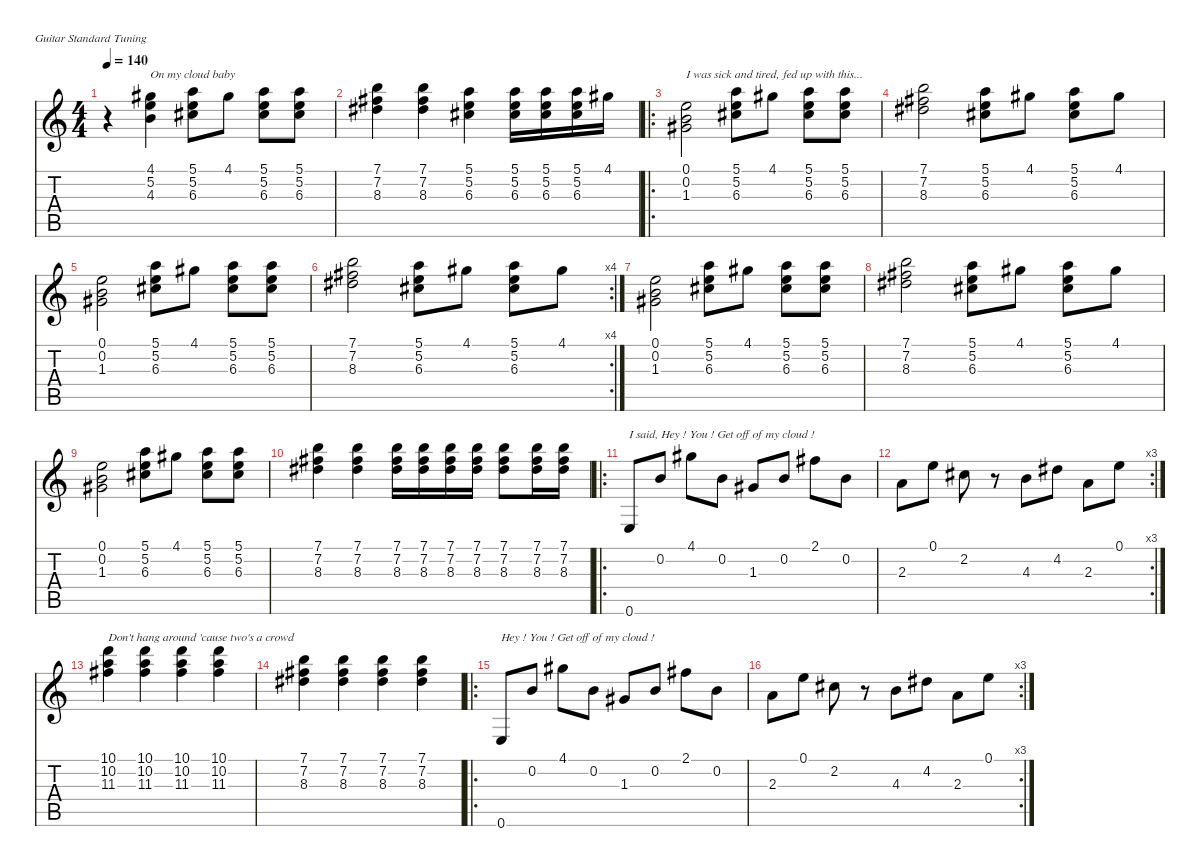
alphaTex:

\defaultSystemsLayout 4
\hideDynamics
\bracketExtendMode nobrackets
\singleTrackTrackNamePolicy hidden
\multiTrackTrackNamePolicy hidden
\otherSystemsTrackNameOrientation horizontal
\track ("Brian Jones" "dist.guit.") {instrument distortionguitar}
\staff {score tabs}
\tuning (E4 B3 G3 D3 A2 E2)
\ts (4 4)
\tempo 140
\clef g2
\ks c
r.4{dy f beam Down} (4.1{acc #} 5.2 4.3).4{txt "On my cloud baby" beam Down} (5.1 5.2 6.3{acc #}).8{beam Down} 4.1{acc #}.8{beam Down} (5.1 5.2 6.3{acc #}).8{beam Down} (5.1 5.2 6.3{acc #}).8{beam Down} |
(7.1 7.2{acc #} 8.3{acc #}).4{beam Down} (7.1 7.2{acc #} 8.3{acc #}).4{beam Down} (5.1 5.2 6.3{acc #}).4{beam Down} (5.1 5.2 6.3{acc #}).16{beam Down} (5.1 5.2 6.3{acc #}).16{beam Down} (5.1 5.2 6.3{acc #}).16{beam Down} 4.1{acc #}.16{beam Down} |
\ro
(0.1 0.2 1.3{acc #}).2{txt "I was sick and tired, fed up with this..." beam Down} (5.1 5.2 6.3{acc #}).8{beam Down} 4.1{acc #}.8{beam Down} (5.1 5.2 6.3{acc #}).8{beam Down} (5.1 5.2 6.3{acc #}).8{beam Down} |
(7.1 7.2{acc #} 8.3{acc #}).2{beam Down} (5.1 5.2 6.3{acc #}).8{beam Down} 4.1{acc #}.8{beam Down} (5.1 5.2 6.3{acc #}).8{beam Down} 4.1{acc #}.8{beam Down} |
(0.1 0.2 1.3{acc #}).2{beam Down} (5.1 5.2 6.3{acc #}).8{beam Down} 4.1{acc #}.8{beam Down} (5.1 5.2 6.3{acc #}).8{beam Down} (5.1 5.2 6.3{acc #}).8{beam Down} |
\rc 4
(7.1 7.2{acc #} 8.3{acc #}).2{beam Down} (5.1 5.2 6.3{acc #}).8{beam Down} 4.1{acc #}.8{beam Down} (5.1 5.2 6.3{acc #}).8{beam Down} 4.1{acc #}.8{beam Down} |
(0.1 0.2 1.3{acc #}).2{beam Down} (5.1 5.2 6.3{acc #}).8{beam Down} 4.1{acc #}.8{beam Down} (5.1 5.2 6.3{acc #}).8{beam Down} (5.1 5.2 6.3{acc #}).8{beam Down} |
(7.1 7.2{acc #} 8.3{acc #}).2{beam Down} (5.1 5.2 6.3{acc #}).8{beam Down} 4.1{acc #}.8{beam Down} (5.1 5.2 6.3{acc #}).8{beam Down} 4.1{acc #}.8{beam Down} |
(0.1 0.2 1.3{acc #}).2{beam Down} (5.1 5.2 6.3{acc #}).8{beam Down} 4.1{acc #}.8{beam Down} (5.1 5.2 6.3{acc #}).8{beam Down} (5.1 5.2 6.3{acc #}).8{beam Down} |
(7.1 7.2{acc #} 8.3{acc #}).4{beam Down} (7.1 7.2{acc #} 8.3{acc #}).4{beam Down} (7.1 7.2{acc #} 8.3{acc #}).16{beam Down} (7.1 7.2{acc #} 8.3{acc #}).16{beam Down} (7.1 7.2{acc #} 8.3{acc #}).16{beam Down} (7.1 7.2{acc #} 8.3{acc #}).16{beam Down} (7.1 7.2{acc #} 8.3{acc #}).8{beam Down} (7.1 7.2{acc #} 8.3{acc #}).16{beam Down} (7.1 7.2{acc #} 8.3{acc #}).16{beam Down} |
\ro
0.6.8{txt "I said, Hey ! You ! Get off of my cloud !" beam Up} 0.2.8{beam Up} 4.1{acc #}.8{beam Down} 0.2.8{beam Down} 1.3{acc #}.8{beam Up} 0.2.8{beam Up} 2.1{acc #}.8{beam Down} 0.2.8{beam Down} |
\rc 3
2.3.8{beam Down} 0.1.8{beam Down} 2.2{acc #}.8{beam Down} r.8{beam Down} 4.3.8{beam Down} 4.2{acc #}.8{beam Down} 2.3.8{beam Down} 0.1.8{beam Down} |
(10.1 10.2 11.3{acc #}).4{txt "Don't hang around 'cause two's a crowd" beam Down} (10.1 10.2 11.3{acc #}).4{beam Down} (10.1 10.2 11.3{acc #}).4{beam Down} (10.1 10.2 11.3{acc #}).4{beam Down} |
(7.1 7.2{acc #} 8.3{acc #}).4{beam Down} (7.1 7.2{acc #} 8.3{acc #}).4{beam Down} (7.1 7.2{acc #} 8.3{acc #}).4{beam Down} (7.1 7.2{acc #} 8.3{acc #}).4{beam Down} |
\ro
0.6.8{txt "Hey ! You ! Get off of my cloud !" beam Up} 0.2.8{beam Up} 4.1{acc #}.8{beam Down} 0.2.8{beam Down} 1.3{acc #}.8{beam Up} 0.2.8{beam Up} 2.1{acc #}.8{beam Down} 0.2.8{beam Down} |
\rc 3
2.3.8{beam Down} 0.1.8{beam Down} 2.2{acc #}.8{beam Down} r.8{beam Down} 4.3.8{beam Down} 4.2{acc #}.8{beam Down} 2.3.8{beam Down} 0.1.8{beam Down}
